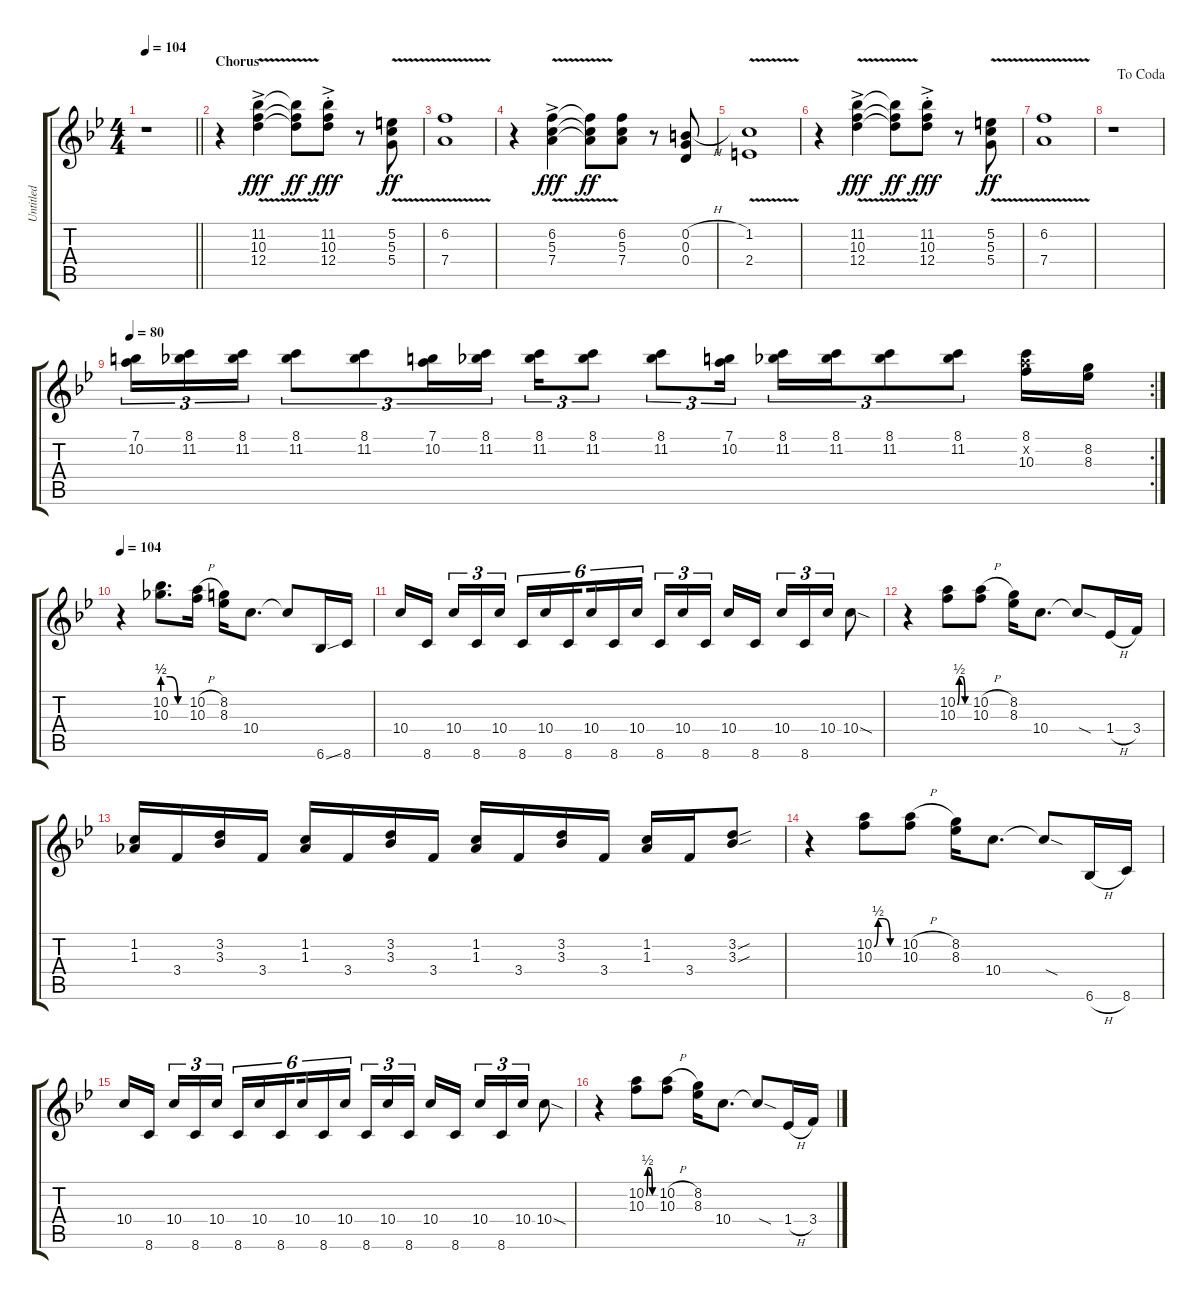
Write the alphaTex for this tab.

\track ("Untitled" "Untitled") {instrument distortionguitar}
\staff {score tabs}
\tuning (E4 B3 G3 D3 A2 E2) {hide}
\ts (4 4)
\tempo 104
\clef g2
\barLineRight lightlight
\ks bb
r.1{dy f} |
\section ("" "Chorus")
r.4 (11.2{v ac} 10.3{v ac} 12.4{v ac}).4{dy fff} (11.2{v t} 10.3{v t} 12.4{v t}).8{dy ff} (11.2{ac st} 10.3{ac st} 12.4{ac st}).8{dy fff} r.8 (5.2{v} 5.3{v} 5.4{v}).8{dy ff} |
(6.2{v} 7.4{v}).1 |
r.4 (6.2{v ac} 5.3{v ac} 7.4{v ac}).4{dy fff} (6.2{v t} 5.3{v t} 7.4{v t}).8{dy ff} (6.2 5.3 7.4).8 r.8 (0.2{h} 0.3 0.4).8 |
(1.2{v} 2.4{v}).1 |
r.4 (11.2{v ac} 10.3{v ac} 12.4{v ac}).4{dy fff} (11.2{v t} 10.3{v t} 12.4{v t}).8{dy ff} (11.2{ac st} 10.3{ac st} 12.4{ac st}).8{dy fff} r.8 (5.2{v} 5.3{v} 5.4{v}).8{dy ff} |
(6.2{v} 7.4{v}).1 |
\jump dacoda
r.1 |
\rc 2
\tempo 80
(7.1 10.2).16{tu (3 2)} (8.1 11.2).16{tu (3 2)} (8.1 11.2).16{tu (3 2)} (8.1 11.2).8{tu (3 2)} (8.1 11.2).8{tu (3 2)} (7.1 10.2).16{tu (3 2)} (8.1 11.2).16{tu (3 2) beam splitsecondary} (8.1 11.2).16{tu (3 2)} (8.1 11.2).8{tu (3 2)} (8.1 11.2).8{tu (3 2)} (7.1 10.2).16{tu (3 2) beam splitsecondary} (8.1 11.2).16{tu (3 2)} (8.1 11.2).16{tu (3 2)} (8.1 11.2).8{tu (3 2)} (8.1 11.2).8{tu (3 2)} (8.1 10.2{x} 10.3).16 (8.2 8.3).16 |
\tempo 104
r.4 (10.2{be (custom 0 2 20 2 40 0 60 0)} 10.3{be (custom 0 2 20 2 40 0 60 0)}).8{d} (10.2{h} 10.3).16 (8.2 8.3).16 10.4.8{d} 10.4{t}.8 6.6{ss}.16 8.6.16 |
10.4.16 8.6.16{beam splitsecondary} 10.4.16{tu (3 2)} 8.6.16{tu (3 2)} 10.4.16{tu (3 2)} 8.6.16{tu (6 4)} 10.4.16{tu (6 4)} 8.6.16{tu (6 4) beam splitsecondary} 10.4.16{tu (6 4)} 8.6.16{tu (6 4)} 10.4.16{tu (6 4)} 8.6.16{tu (3 2)} 10.4.16{tu (3 2)} 8.6.16{tu (3 2) beam splitsecondary} 10.4.16 8.6.16 10.4.16{tu (3 2)} 8.6.16{tu (3 2)} 10.4.16{tu (3 2)} 10.4{sod}.8 |
r.4 (10.2{be (custom 0 0 10 2 25 2 40 0 60 0)} 10.3).8 (10.2{h} 10.3).8 (8.2 8.3).16 10.4.8{d} 10.4{sod t}.8 1.4{h}.16 3.4.16 |
(1.2 1.3).16 3.4.16 (3.2 3.3).16 3.4.16 (1.2 1.3).16 3.4.16 (3.2 3.3).16 3.4.16 (1.2 1.3).16 3.4.16 (3.2 3.3).16 3.4.16 (1.2 1.3).16 3.4.16 (3.2{sou} 3.3{sou}).8 |
r.4 (10.2{be (custom 0 0 10 2 25 2 40 0 60 0)} 10.3).8 (10.2{h} 10.3).8 (8.2 8.3).16 10.4.8{d} 10.4{sod t}.8 6.6{h}.16 8.6.16 |
10.4.16 8.6.16{beam splitsecondary} 10.4.16{tu (3 2)} 8.6.16{tu (3 2)} 10.4.16{tu (3 2)} 8.6.16{tu (6 4)} 10.4.16{tu (6 4)} 8.6.16{tu (6 4) beam splitsecondary} 10.4.16{tu (6 4)} 8.6.16{tu (6 4)} 10.4.16{tu (6 4)} 8.6.16{tu (3 2)} 10.4.16{tu (3 2)} 8.6.16{tu (3 2) beam splitsecondary} 10.4.16 8.6.16 10.4.16{tu (3 2)} 8.6.16{tu (3 2)} 10.4.16{tu (3 2)} 10.4{sod}.8 |
r.4 (10.2{be (custom 0 0 10 2 25 2 40 0 60 0)} 10.3).8 (10.2{h} 10.3).8 (8.2 8.3).16 10.4.8{d} 10.4{sod t}.8 1.4{h}.16 3.4.16
